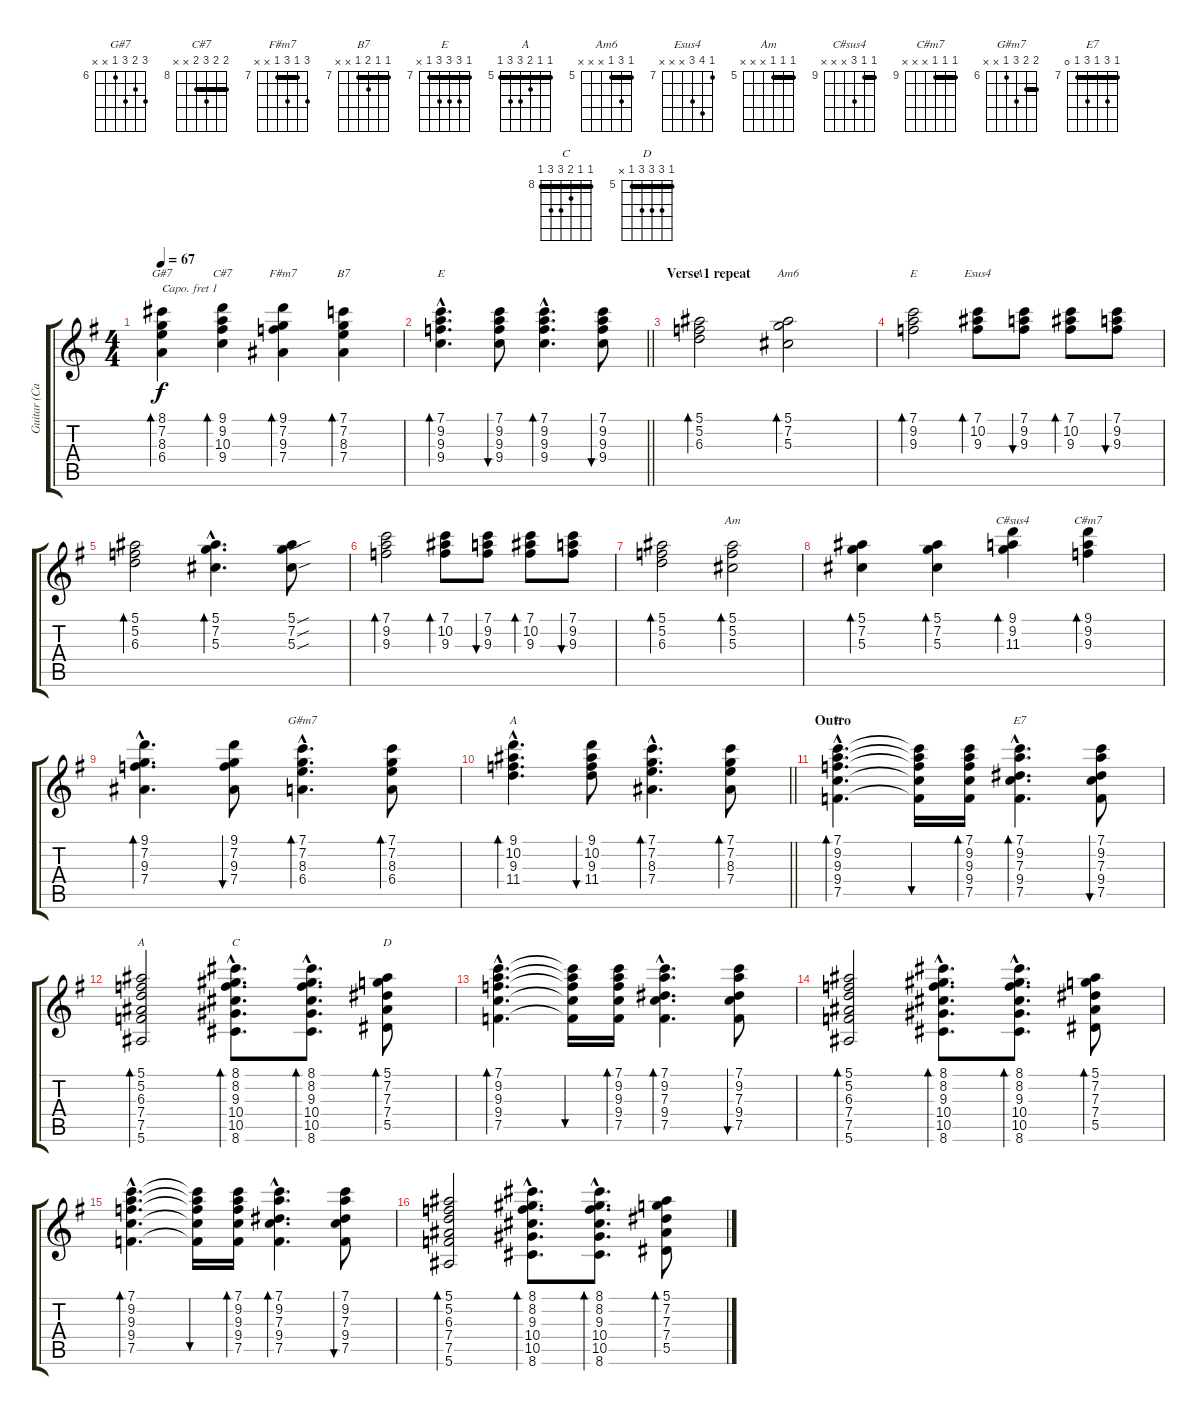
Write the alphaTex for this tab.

\track ("Guitar (Capo I)" "Guitar (Ca") {instrument electricguitarjazz}
\staff {score tabs}
\capo 1
\tuning (E4 B3 G3 D3 A2 E2) {hide}
\chord ("G#7" 8 7 8 6 x x) {firstfret 6}
\chord ("C#7" 9 9 10 9 x x) {firstfret 8 barre 9}
\chord ("F#m7" 9 7 9 7 x x) {firstfret 7 barre 7}
\chord ("B7" 7 7 8 7 x x) {firstfret 7 barre 7}
\chord ("E" 7 9 9 9 x x) {firstfret 7}
\chord ("A" 5 5 6 x x x) {firstfret 5 barre 5}
\chord ("Am6" 5 7 5 x x x) {firstfret 5 barre 5}
\chord ("E" 7 9 9 x x x) {firstfret 7}
\chord ("Esus4" 7 10 9 x x x) {firstfret 7}
\chord ("Am" 5 5 5 x x x) {firstfret 5 barre 5}
\chord ("C#sus4" 9 9 11 x x x) {firstfret 9 barre 9}
\chord ("C#m7" 9 9 9 x x x) {firstfret 9 barre 9}
\chord ("G#m7" 7 7 8 6 x x) {firstfret 6 barre 7}
\chord ("A" 9 10 9 11 x x) {firstfret 9 barre 9}
\chord ("E" 7 9 9 9 7 x) {firstfret 7 barre 7}
\chord ("E7" 7 9 7 9 7 0) {firstfret 7 barre 7}
\chord ("A" 5 5 6 7 7 5) {firstfret 5 barre 5}
\chord ("C" 8 8 9 10 10 8) {firstfret 8 barre 8}
\chord ("D" 5 7 7 7 5 x) {firstfret 5 barre 5}
\ts (4 4)
\tempo 67
\clef g2
\ks g
(8.1 7.2 8.3 6.4).4{bd 60 ch "G#7" dy f} (9.1 9.2 10.3 9.4).4{bd 60 ch "C#7"} (9.1 7.2 9.3 7.4).4{bd 60 ch "F#m7"} (7.1 7.2 8.3 7.4).4{bd 60 ch "B7"} |
\barLineRight lightlight
(7.1{hac} 9.2{hac} 9.3{hac} 9.4{hac}).4{d bd 60 ch "E"} (7.1 9.2 9.3 9.4).8{bu 60} (7.1{hac} 9.2{hac} 9.3{hac} 9.4{hac}).4{d bd 60} (7.1 9.2 9.3 9.4).8{bu 60} |
\section ("" "Verse 1 repeat")
(5.1 5.2 6.3).2{bd 60 ch "A"} (5.1 7.2 5.3).2{bd 60 ch "Am6"} |
(7.1 9.2 9.3).2{bd 60 ch "E"} (7.1 10.2 9.3).8{bd 60 ch "Esus4"} (7.1 9.2 9.3).8{bu 60} (7.1 10.2 9.3).8{bd 60} (7.1 9.2 9.3).8{bu 60} |
(5.1 5.2 6.3).2{bd 60} (5.1{hac} 7.2{hac} 5.3{hac}).4{d bd 60} (5.1{sou} 7.2{sou} 5.3{sou}).8 |
(7.1 9.2 9.3).2{bd 60} (7.1 10.2 9.3).8{bd 60} (7.1 9.2 9.3).8{bu 60} (7.1 10.2 9.3).8{bd 60} (7.1 9.2 9.3).8{bu 60} |
(5.1 5.2 6.3).2{bd 60} (5.1 5.2 5.3).2{bd 60 ch "Am"} |
(5.1 7.2 5.3).4{bd 60} (5.1 7.2 5.3).4{bd 60} (9.1 9.2 11.3).4{bd 60 ch "C#sus4"} (9.1 9.2 9.3).4{bd 60 ch "C#m7"} |
(9.1{hac} 7.2{hac} 9.3{hac} 7.4{hac}).4{d bd 60} (9.1 7.2 9.3 7.4).8{bu 60} (7.1{hac} 7.2{hac} 8.3{hac} 6.4{hac}).4{d bd 60 ch "G#m7"} (7.1 7.2 8.3 6.4).8{bd 60} |
\barLineRight lightlight
(9.1{hac} 10.2{hac} 9.3{hac} 11.4{hac}).4{d bd 60 ch "A"} (9.1 10.2 9.3 11.4).8{bu 60} (7.1{hac} 7.2{hac} 8.3{hac} 7.4{hac}).4{d bd 60} (7.1 7.2 8.3 7.4).8{bd 60} |
\section ("" "Outro")
(7.1{hac} 9.2{hac} 9.3{hac} 9.4{hac} 7.5{hac}).4{d bd 60 ch "E"} (7.1{t} 9.2{t} 9.3{t} 9.4{t} 7.5{t}).16{bu 60} (7.1 9.2 9.3 9.4 7.5).16{bd 60} (7.1{hac} 9.2{hac} 7.3{hac} 9.4{hac} 7.5{hac}).4{d bd 60 ch "E7"} (7.1 9.2 7.3 9.4 7.5).8{bu 60} |
(5.1 5.2 6.3 7.4 7.5 5.6).2{bd 60 ch "A"} (8.1{hac} 8.2{hac} 9.3{hac} 10.4{hac} 10.5{hac} 8.6{hac}).8{d bd 60 ch "C"} (8.1{hac} 8.2{hac} 9.3{hac} 10.4{hac} 10.5{hac} 8.6{hac}).8{d bd 60} (5.1 7.2 7.3 7.4 5.5).8{bd 60 ch "D"} |
(7.1{hac} 9.2{hac} 9.3{hac} 9.4{hac} 7.5{hac}).4{d bd 60} (7.1{t} 9.2{t} 9.3{t} 9.4{t} 7.5{t}).16{bu 60} (7.1 9.2 9.3 9.4 7.5).16{bd 60} (7.1{hac} 9.2{hac} 7.3{hac} 9.4{hac} 7.5{hac}).4{d bd 60} (7.1 9.2 7.3 9.4 7.5).8{bu 60} |
(5.1 5.2 6.3 7.4 7.5 5.6).2{bd 60} (8.1{hac} 8.2{hac} 9.3{hac} 10.4{hac} 10.5{hac} 8.6{hac}).8{d bd 60} (8.1{hac} 8.2{hac} 9.3{hac} 10.4{hac} 10.5{hac} 8.6{hac}).8{d bd 60} (5.1 7.2 7.3 7.4 5.5).8{bd 60} |
(7.1{hac} 9.2{hac} 9.3{hac} 9.4{hac} 7.5{hac}).4{d bd 60} (7.1{t} 9.2{t} 9.3{t} 9.4{t} 7.5{t}).16{bu 60} (7.1 9.2 9.3 9.4 7.5).16{bd 60} (7.1{hac} 9.2{hac} 7.3{hac} 9.4{hac} 7.5{hac}).4{d bd 60} (7.1 9.2 7.3 9.4 7.5).8{bu 60} |
(5.1 5.2 6.3 7.4 7.5 5.6).2{bd 60} (8.1{hac} 8.2{hac} 9.3{hac} 10.4{hac} 10.5{hac} 8.6{hac}).8{d bd 60} (8.1{hac} 8.2{hac} 9.3{hac} 10.4{hac} 10.5{hac} 8.6{hac}).8{d bd 60} (5.1 7.2 7.3 7.4 5.5).8{bd 60}
